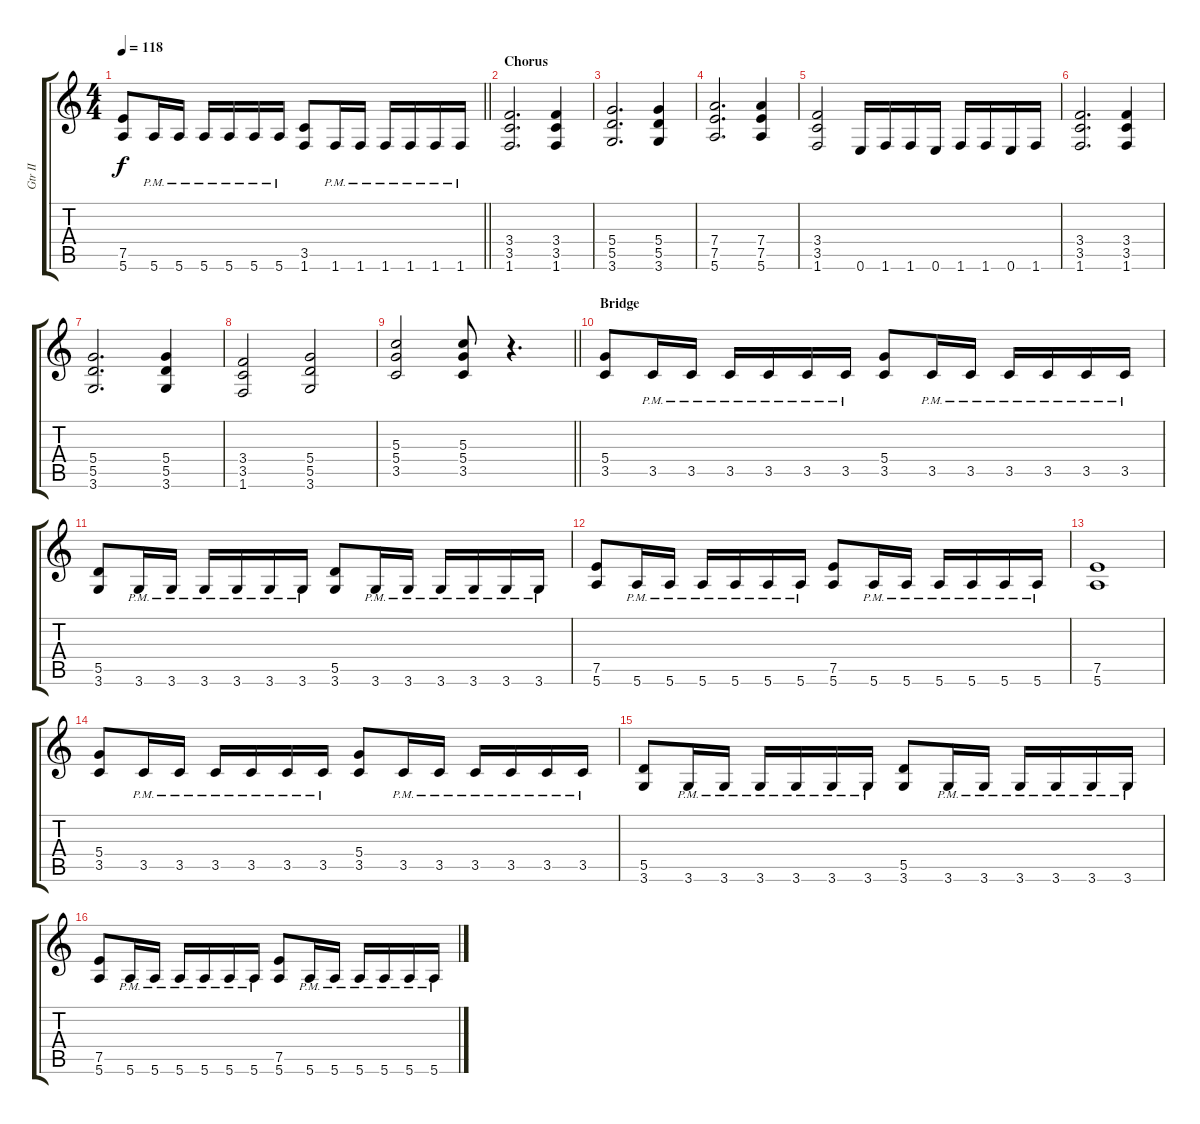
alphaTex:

\track ("Gtr II" "Gtr II") {instrument overdrivenguitar}
\staff {score tabs}
\tuning (E4 B3 G3 D3 A2 E2) {hide}
\ts (4 4)
\tempo 118
\clef g2
\barLineRight lightlight
\ks c
(7.5 5.6).8{dy f} 5.6{pm}.16 5.6{pm}.16 5.6{pm}.16 5.6{pm}.16 5.6{pm}.16 5.6{pm}.16 (3.5 1.6).8 1.6{pm}.16 1.6{pm}.16 1.6{pm}.16 1.6{pm}.16 1.6{pm}.16 1.6{pm}.16 |
\section ("" "Chorus")
(3.4 3.5 1.6).2{d} (3.4 3.5 1.6).4 |
(5.4 5.5 3.6).2{d} (5.4 5.5 3.6).4 |
(7.4 7.5 5.6).2{d} (7.4 7.5 5.6).4 |
(3.4 3.5 1.6).2 0.6.16 1.6.16 1.6.16 0.6.16 1.6.16 1.6.16 0.6.16 1.6.16 |
(3.4 3.5 1.6).2{d} (3.4 3.5 1.6).4 |
(5.4 5.5 3.6).2{d} (5.4 5.5 3.6).4 |
(3.4 3.5 1.6).2 (5.4 5.5 3.6).2 |
\barLineRight lightlight
(5.3 5.4 3.5).2 (5.3 5.4 3.5).8 r.4{d} |
\section ("" "Bridge")
(5.4 3.5).8 3.5{pm}.16 3.5{pm}.16 3.5{pm}.16 3.5{pm}.16 3.5{pm}.16 3.5{pm}.16 (5.4 3.5).8 3.5{pm}.16 3.5{pm}.16 3.5{pm}.16 3.5{pm}.16 3.5{pm}.16 3.5{pm}.16 |
(5.5 3.6).8 3.6{pm}.16 3.6{pm}.16 3.6{pm}.16 3.6{pm}.16 3.6{pm}.16 3.6{pm}.16 (5.5 3.6).8 3.6{pm}.16 3.6{pm}.16 3.6{pm}.16 3.6{pm}.16 3.6{pm}.16 3.6{pm}.16 |
(7.5 5.6).8 5.6{pm}.16 5.6{pm}.16 5.6{pm}.16 5.6{pm}.16 5.6{pm}.16 5.6{pm}.16 (7.5 5.6).8 5.6{pm}.16 5.6{pm}.16 5.6{pm}.16 5.6{pm}.16 5.6{pm}.16 5.6{pm}.16 |
(7.5 5.6).1 |
(5.4 3.5).8 3.5{pm}.16 3.5{pm}.16 3.5{pm}.16 3.5{pm}.16 3.5{pm}.16 3.5{pm}.16 (5.4 3.5).8 3.5{pm}.16 3.5{pm}.16 3.5{pm}.16 3.5{pm}.16 3.5{pm}.16 3.5{pm}.16 |
(5.5 3.6).8 3.6{pm}.16 3.6{pm}.16 3.6{pm}.16 3.6{pm}.16 3.6{pm}.16 3.6{pm}.16 (5.5 3.6).8 3.6{pm}.16 3.6{pm}.16 3.6{pm}.16 3.6{pm}.16 3.6{pm}.16 3.6{pm}.16 |
(7.5 5.6).8 5.6{pm}.16 5.6{pm}.16 5.6{pm}.16 5.6{pm}.16 5.6{pm}.16 5.6{pm}.16 (7.5 5.6).8 5.6{pm}.16 5.6{pm}.16 5.6{pm}.16 5.6{pm}.16 5.6{pm}.16 5.6{pm}.16
